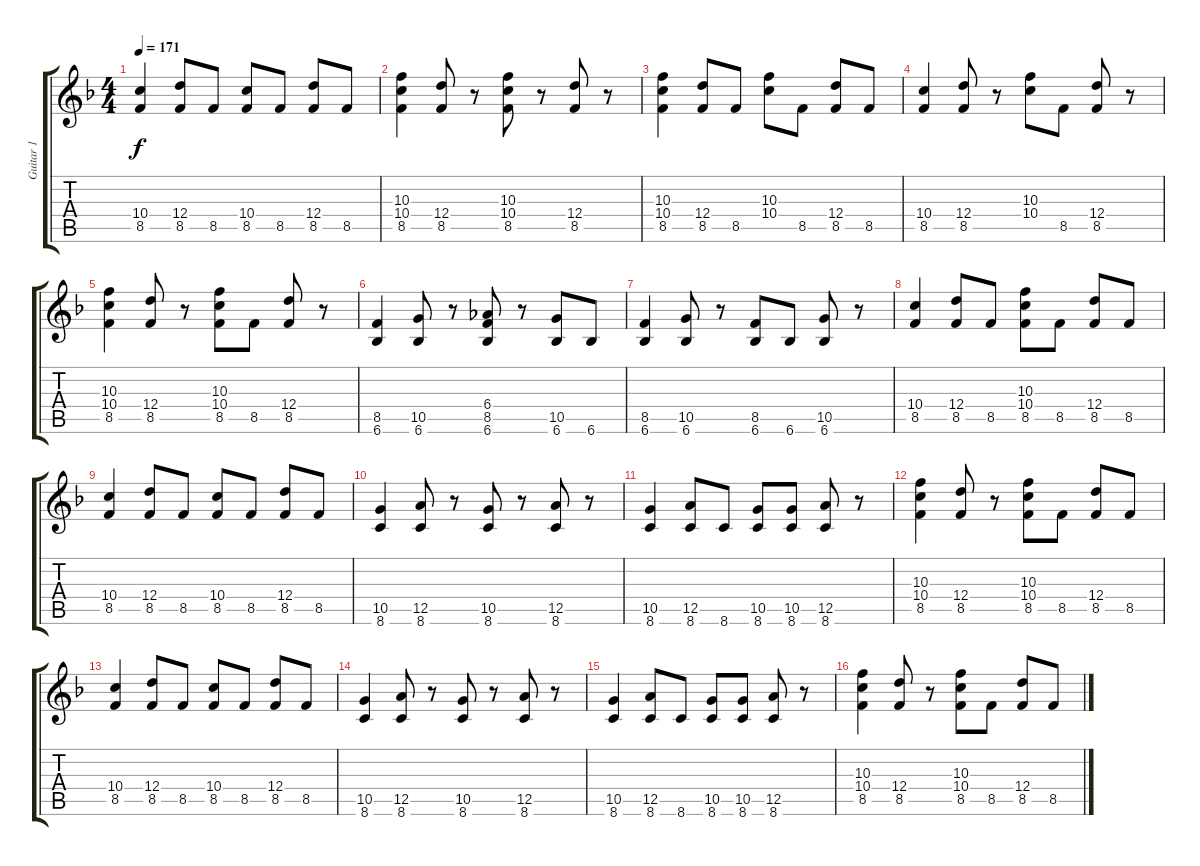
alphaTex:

\track ("Guitar 1" "Guitar 1") {instrument distortionguitar}
\staff {score tabs}
\tuning (E4 B3 G3 D3 A2 E2) {hide}
\ts (4 4)
\tempo 171
\clef g2
\ks f
(10.4 8.5).4{dy f} (12.4 8.5).8 8.5.8 (10.4 8.5).8 8.5.8 (12.4 8.5).8 8.5.8 |
(10.3 10.4 8.5).4 (12.4 8.5).8 r.8 (10.3 10.4 8.5).8 r.8 (12.4 8.5).8 r.8 |
(10.3 10.4 8.5).4 (12.4 8.5).8 8.5.8 (10.3 10.4).8 8.5.8 (12.4 8.5).8 8.5.8 |
(10.4 8.5).4 (12.4 8.5).8 r.8 (10.3 10.4).8 8.5.8 (12.4 8.5).8 r.8 |
(10.3 10.4 8.5).4 (12.4 8.5).8 r.8 (10.3 10.4 8.5).8 8.5.8 (12.4 8.5).8 r.8 |
(8.5 6.6).4 (10.5 6.6).8 r.8 (6.4 8.5 6.6).8 r.8 (10.5 6.6).8 6.6.8 |
(8.5 6.6).4 (10.5 6.6).8 r.8 (8.5 6.6).8 6.6.8 (10.5 6.6).8 r.8 |
(10.4 8.5).4 (12.4 8.5).8 8.5.8 (10.3 10.4 8.5).8 8.5.8 (12.4 8.5).8 8.5.8 |
(10.4 8.5).4 (12.4 8.5).8 8.5.8 (10.4 8.5).8 8.5.8 (12.4 8.5).8 8.5.8 |
(10.5 8.6).4 (12.5 8.6).8 r.8 (10.5 8.6).8 r.8 (12.5 8.6).8 r.8 |
(10.5 8.6).4 (12.5 8.6).8 8.6.8 (10.5 8.6).8 (10.5 8.6).8 (12.5 8.6).8 r.8 |
(10.3 10.4 8.5).4 (12.4 8.5).8 r.8 (10.3 10.4 8.5).8 8.5.8 (12.4 8.5).8 8.5.8 |
(10.4 8.5).4 (12.4 8.5).8 8.5.8 (10.4 8.5).8 8.5.8 (12.4 8.5).8 8.5.8 |
(10.5 8.6).4 (12.5 8.6).8 r.8 (10.5 8.6).8 r.8 (12.5 8.6).8 r.8 |
(10.5 8.6).4 (12.5 8.6).8 8.6.8 (10.5 8.6).8 (10.5 8.6).8 (12.5 8.6).8 r.8 |
(10.3 10.4 8.5).4 (12.4 8.5).8 r.8 (10.3 10.4 8.5).8 8.5.8 (12.4 8.5).8 8.5.8
